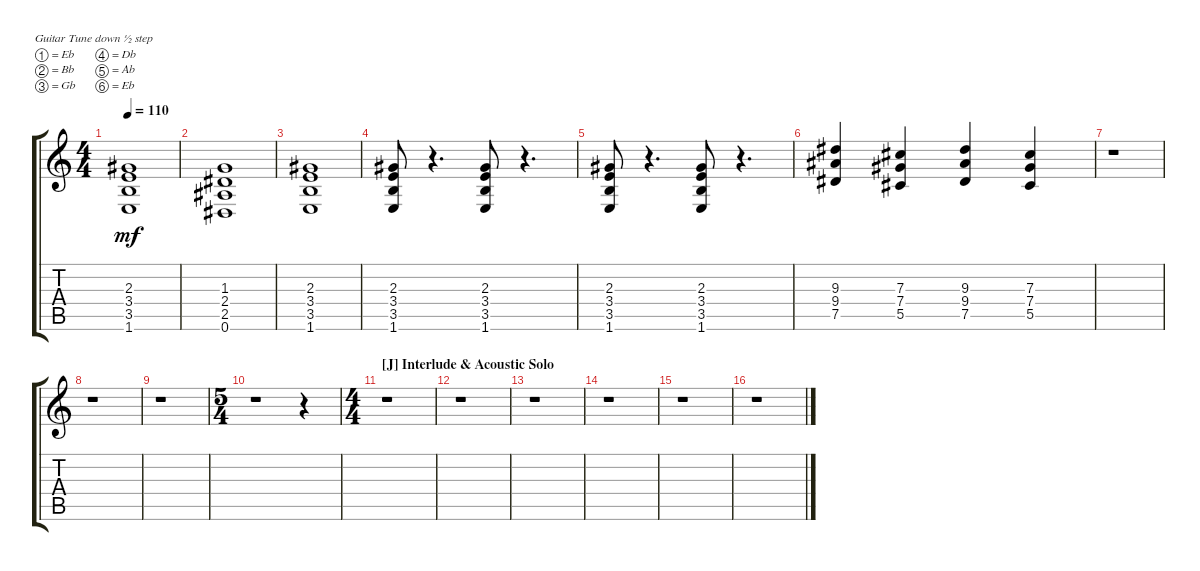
\defaultSystemsLayout 4
\bracketExtendMode groupsimilarinstruments
\singleTrackTrackNamePolicy hidden
\multiTrackTrackNamePolicy hidden
\firstSystemTrackNameOrientation horizontal
\otherSystemsTrackNameOrientation horizontal
\track ("Владимир Холстинин (Solo Guitar)" "E-Gt") {instrument distortionguitar}
\staff {score tabs}
\tuning (Eb4 Bb3 Gb3 Db3 Ab2 Eb2)
\ts (4 4)
\tempo 110
\clef g2
\scale
1.03909
\ks c
(1.6 3.5 3.4 2.3).1{dy mf} |
\scale
0.960908 (0.6 2.5 2.4 1.3).1 |
\scale
1.03909 (1.6 3.5 3.4 2.3).1 |
\scale
0.960908 (1.6 3.5 3.4 2.3).8 r.4{d} (1.6 3.5 3.4 2.3).8 r.4{d} |
\scale
1.03909 (1.6 3.5 3.4 2.3).8 r.4{d} (1.6 3.5 3.4 2.3).8 r.4{d} |
\scale
0.960908 (7.5 9.4 9.3).4 (5.5 7.4 7.3).4 (7.5 9.4 9.3).4 (5.5 7.4 7.3).4 |
\scale
1.03909 r.1 |
\scale
0.960908 r.1 |
\scale
1.03909 r.1 |
\ts (5 4)
\scale
0.960908 r.1 r.4 |
\ts (4 4)
\section ("J" "Interlude & Acoustic Solo")
\scale
1.06936 r.1 |
\scale
0.930643 r.1 |
\scale
1.03909 r.1 |
\scale
0.960908 r.1 |
\scale
1.03909 r.1 |
\tempo (85 hide)
\scale
0.960908 r.1
